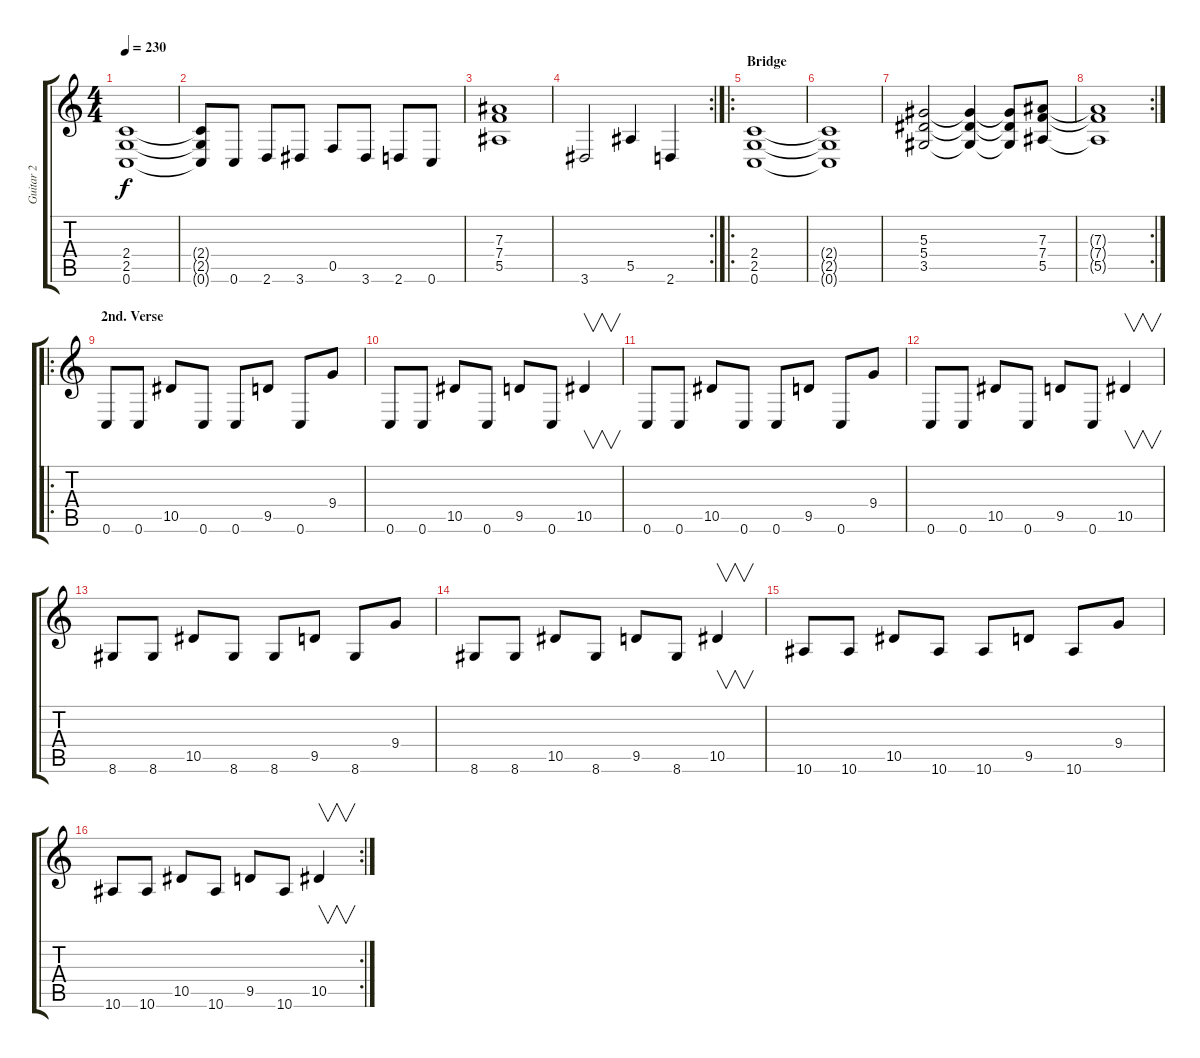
\track ("Guitar 2" "Guitar 2") {instrument overdrivenguitar}
\staff {score tabs}
\tuning (C4 G3 Eb3 Bb2 F2 C2) {hide}
\ts (4 4)
\tempo 230
\clef g2
\ks c
(2.4 2.5 0.6).1{dy f} |
(2.4{t} 2.5{t} 0.6{t}).8 0.6.8 2.6.8 3.6.8 0.5.8 3.6.8 2.6.8 0.6.8 |
(7.3 7.4 5.5).1 |
\rc 2
3.6.2 5.5.4 2.6.4 |
\ro
\section ("" "Bridge")
(2.4 2.5 0.6).1 |
(2.4{t} 2.5{t} 0.6{t}).1 |
(5.3 5.4 3.5).2 (5.3{t} 5.4{t} 3.5{t}).4 (5.3{t} 5.4{t} 3.5{t}).8 (7.3 7.4 5.5).8 |
\rc 2
(7.3{t} 7.4{t} 5.5{t}).1 |
\ro
\section ("" "2nd. Verse")
0.6.8 0.6.8 10.5.8 0.6.8 0.6.8 9.5.8 0.6.8 9.4.8 |
0.6.8 0.6.8 10.5.8 0.6.8 9.5.8 0.6.8 10.5.4{v} |
0.6.8 0.6.8 10.5.8 0.6.8 0.6.8 9.5.8 0.6.8 9.4.8 |
0.6.8 0.6.8 10.5.8 0.6.8 9.5.8 0.6.8 10.5.4{v} |
8.6.8 8.6.8 10.5.8 8.6.8 8.6.8 9.5.8 8.6.8 9.4.8 |
8.6.8 8.6.8 10.5.8 8.6.8 9.5.8 8.6.8 10.5.4{v} |
10.6.8 10.6.8 10.5.8 10.6.8 10.6.8 9.5.8 10.6.8 9.4.8 |
\rc 2
10.6.8 10.6.8 10.5.8 10.6.8 9.5.8 10.6.8 10.5.4{v}
